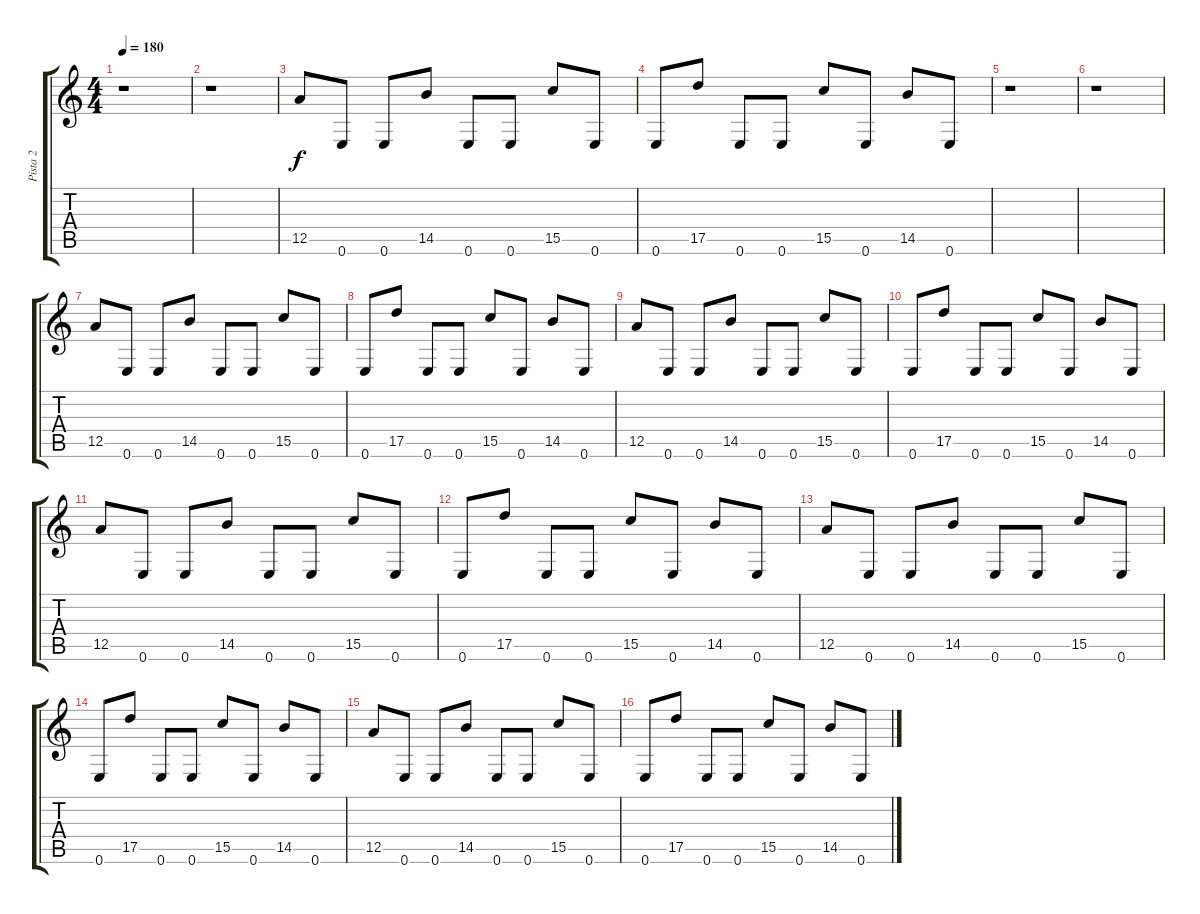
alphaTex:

\track ("Pista 2" "Pista 2") {instrument distortionguitar}
\staff {score tabs}
\tuning (E4 B3 G3 D3 A2 E2) {hide}
\ts (4 4)
\tempo 180
\clef g2
\ks c
r.1{dy f instrument distortionguitar} |
r.1 |
12.5.8{balance 16} 0.6.8 0.6.8 14.5.8 0.6.8 0.6.8 15.5.8 0.6.8 |
0.6.8 17.5.8 0.6.8 0.6.8 15.5.8 0.6.8 14.5.8 0.6.8 |
r.1 |
r.1 |
12.5.8 0.6.8 0.6.8 14.5.8 0.6.8 0.6.8 15.5.8 0.6.8 |
0.6.8 17.5.8 0.6.8 0.6.8 15.5.8 0.6.8 14.5.8 0.6.8 |
12.5.8{balance 8} 0.6.8 0.6.8 14.5.8 0.6.8 0.6.8 15.5.8 0.6.8 |
0.6.8 17.5.8 0.6.8 0.6.8 15.5.8 0.6.8 14.5.8 0.6.8 |
12.5.8 0.6.8 0.6.8 14.5.8 0.6.8 0.6.8 15.5.8 0.6.8 |
0.6.8 17.5.8 0.6.8 0.6.8 15.5.8 0.6.8 14.5.8 0.6.8 |
12.5.8 0.6.8 0.6.8 14.5.8 0.6.8 0.6.8 15.5.8 0.6.8 |
0.6.8 17.5.8 0.6.8 0.6.8 15.5.8 0.6.8 14.5.8 0.6.8 |
12.5.8 0.6.8 0.6.8 14.5.8 0.6.8 0.6.8 15.5.8 0.6.8 |
0.6.8 17.5.8 0.6.8 0.6.8 15.5.8 0.6.8 14.5.8 0.6.8
